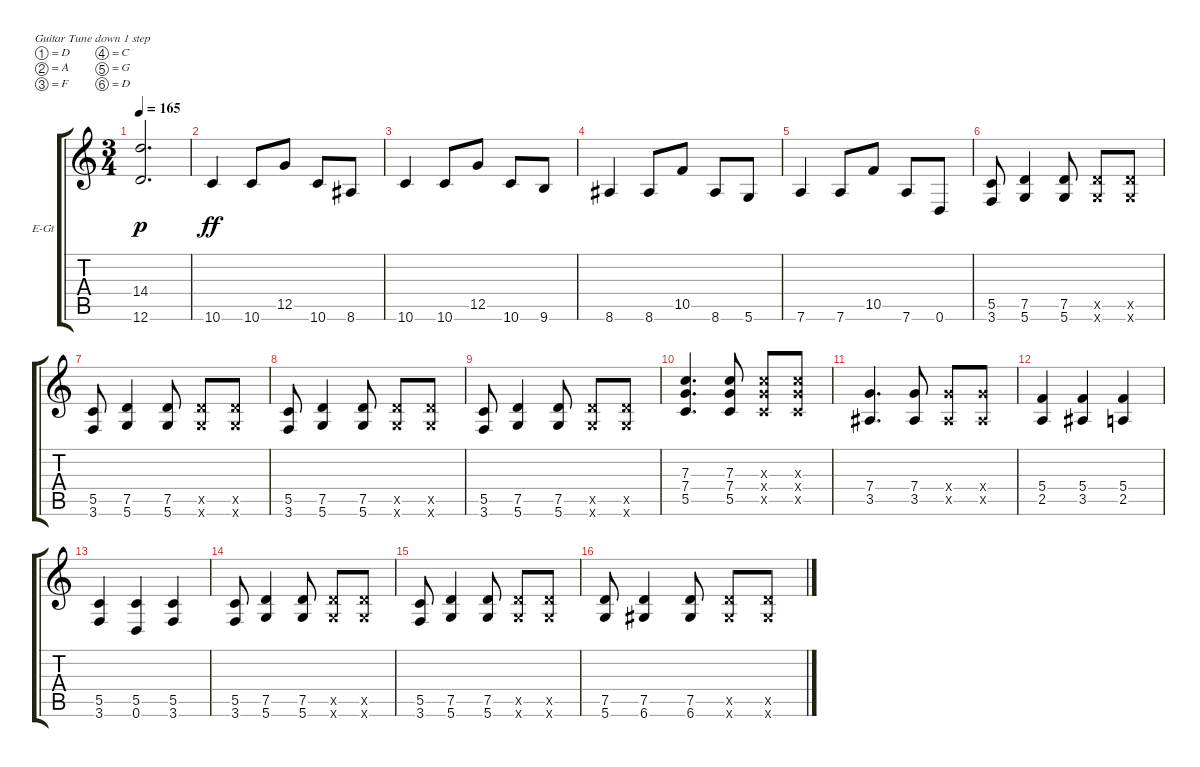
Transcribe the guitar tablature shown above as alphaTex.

\bracketExtendMode groupsimilarinstruments
\firstSystemTrackNameOrientation horizontal
\otherSystemsTrackNameOrientation horizontal
\track ("Electric Guitar 1" "E-Gt") {instrument distortionguitar}
\staff {score tabs}
\tuning (D4 A3 F3 C3 G2 D2)
\ts (3 4)
\tempo 165
\clef g2
\ks c
(12.6{t} 14.4{t}).2{d dy p} |
10.6.4{dy ff} 10.6.8 12.5.8 10.6.8 8.6.8 |
10.6.4 10.6.8 12.5.8 10.6.8 9.6.8 |
8.6.4 8.6.8 10.5.8 8.6.8 5.6.8 |
7.6.4 7.6.8 10.5.8 7.6.8 0.6.8 |
(3.6 5.5).8 (5.6 7.5).4 (5.6 7.5).8 (5.6{x} 7.5{x}).8 (5.6{x} 7.5{x}).8 |
(3.6 5.5).8 (5.6 7.5).4 (5.6 7.5).8 (5.6{x} 7.5{x}).8 (5.6{x} 7.5{x}).8 |
(3.6 5.5).8 (5.6 7.5).4 (5.6 7.5).8 (5.6{x} 7.5{x}).8 (5.6{x} 7.5{x}).8 |
(3.6 5.5).8 (5.6 7.5).4 (5.6 7.5).8 (5.6{x} 7.5{x}).8 (5.6{x} 7.5{x}).8 |
(5.5 7.4 7.3).4{d} (5.5 7.4 7.3).8 (5.5{x} 7.4{x} 7.3{x}).8 (5.5{x} 7.4{x} 7.3{x}).8 |
(3.5 7.4).4{d} (3.5 7.4).8 (3.5{x} 7.4{x}).8 (3.5{x} 7.4{x}).8 |
(2.5 5.4).4 (3.5 5.4).4 (2.5 5.4).4 |
(3.6 5.5).4 (0.6 5.5).4 (3.6 5.5).4 |
(3.6 5.5).8 (5.6 7.5).4 (5.6 7.5).8 (5.6{x} 7.5{x}).8 (5.6{x} 7.5{x}).8 |
(3.6 5.5).8 (5.6 7.5).4 (5.6 7.5).8 (5.6{x} 7.5{x}).8 (5.6{x} 7.5{x}).8 |
(5.6 7.5).8 (6.6 7.5).4 (6.6 7.5).8 (6.6{x} 7.5{x}).8 (6.6{x} 7.5{x}).8
